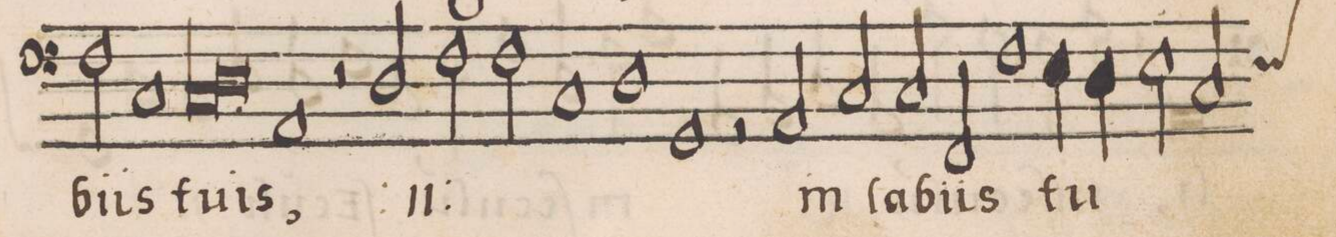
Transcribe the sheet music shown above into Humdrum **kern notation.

**kern	**text
*I"BASSVS	*
*clefF4	*
*k[]	*
*met(c)	*
*M2/1	*
2F\	-bi-
1C	-is
=12	=12
*lig	*
1C	tu-
1D	.
*Xlig	*
=13	=13
1AA	-is,
2r	.
*	*ij
2D/	in
=14	=14
2F\	la-
2F\	-bi-
1C	-is
=15	=15
1D	tu-
1GG	-is
*	*Xij
=16	=16
2r	.
2AA/	in
2C/	la-
2C/	-bi-
=17	=17
2FF/	-is
1F	tu-
4E\	.
4D\	.
=18	=18
2E\	.
2C/	.
*custos:E	*
*-	*-
